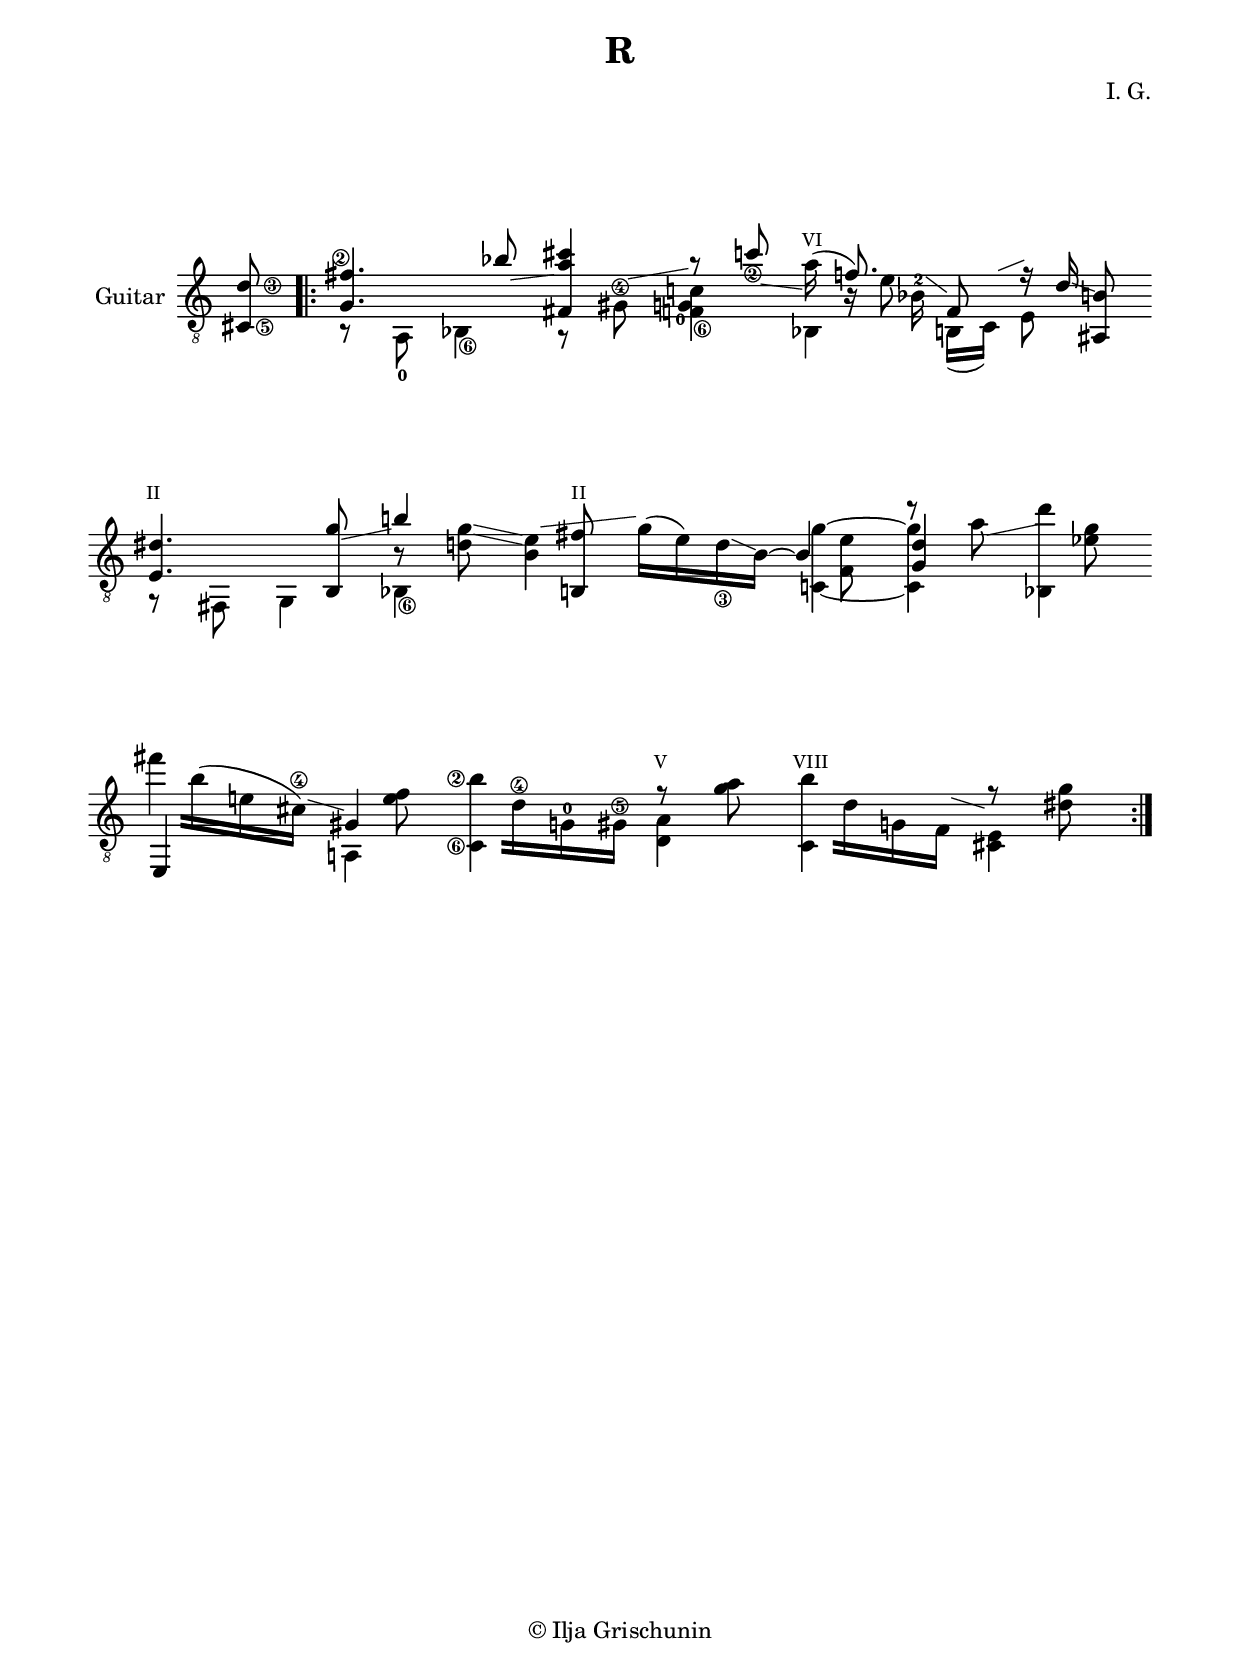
\version "2.19.15"

\language "deutsch"

\header {
  title = "R"
  composer = "I. G."
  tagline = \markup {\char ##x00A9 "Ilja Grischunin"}
}

\paper {
  #(set-paper-size "a4")
  top-markup-spacing.basic-distance = 8
  markup-system-spacing.basic-distance = 25
  top-system-spacing.basic-distance = 20
  system-system-spacing.basic-distance = 25
  score-system-spacing.basic-distance = 28
  last-bottom-spacing.basic-distance = 20
  
  left-margin = 15
  right-margin = 15
}

\layout {
  \context {
    \Voice
    \override Glissando.thickness = #1.5
    \override Glissando.gap = #0.1
  }
  \context {
    \Score
    \remove "Bar_number_engraver"
  }
}

\include "noteHeads.ly"

classicalGuitar = \relative c {
  \time 2/4
  \override Staff.TimeSignature.stencil = ##f
  \override Fingering.staff-padding = #'()
  \override StringNumber.staff-padding = #'()
  \cadenzaOn
  \set stringNumberOrientations = #'(right)
  <cis\5 d'\3>8
  \bar ".|:"\noBreak
  <<
    {
      \override StringNumber.staff-padding = #'()
      \once \override StringNumber.extra-offset = #'(-.6 . -2.3)
      <g' fis'\2>4. b'8-\markup {
        \postscript #"1.5 -1 moveto 4.2 0.5 rlineto stroke"
      }
      <fis, a' cis>4 r8 c''_\2-\markup {
        \postscript #"1.4 -1.4 moveto 4 -0.5 rlineto stroke"
      }
    }
    \\
    {
      \override Fingering.staff-padding = #'()
      \override StringNumber.staff-padding = #'()
      r8 a,,-0
      \once \override StringNumber.extra-offset = #'(.6 . 2.5)
      b4_\6
      r8 gis'\4-\markup {
        \postscript #"1.4 4.2 moveto 5.8 1 rlineto stroke"
      }
      \once \override Fingering.extra-offset = #'(-.4 . .4)
      \once \override StringNumber.extra-offset = #'(.5 . 2.5)
      \displaceHeads #'(1 -1 0)
      <f_\6 g_0 c!>4
    }
  >>
  \time 5/8
  <<
    {
      \override TextScript.font-size = -2
      \once \override TextScript.extra-offset = #'(-.3 . 0)
      \stemDown a'16-"VI"(\noBeam \stemUp f8.)
    }
    \\
    {
      s16 b,\rest e8\noBeam
    }
    \\
    {
      \override Fingering.staff-padding = #'()
      \voiceTwo
      s8. b16^2-\markup {
        \postscript #"1.4 4.4 moveto 2 -1.5 rlineto stroke"
      }
    }
    \\
    {
      \voiceTwo
      b,!4
    }
  >>
  <<
    {
      f'8\noBeam r16 d'-\markup {
        \postscript #"1.5 -1.3 moveto 2.2 -0.8 rlineto stroke"
      }
    }
    \\
    {
      h,16([ cis)]-\markup {
        \postscript #"1.5 5 moveto 2.5 1 rlineto stroke"
      } e8
    }
  >>
  <ais, h'>8
  \time 2/4
  \bar ""
  \break
  <<
    {
      \override TextScript.font-size = -2
      \once \override TextScript.extra-offset = #'(-.3 . 1)
      <e' dis'>4.-"II" <h g''>8-\markup {
        \postscript #"1.5 -1 moveto 4.8 1 rlineto stroke"
      }
    }
    \\
    {
      r8 fis g4
    }
  >>
  <<
    {
      h''!4 s8 <h,, fis''>-"II"
    }
    \\
    {
      h'8\rest <d g>-\markup {
        \postscript #"1.5 5.5 moveto 4.7 -1 rlineto stroke"
      }-\markup {
        \postscript #"1.5 4.6 moveto 4.7 -1 rlineto stroke"
      }
      <h e>4-\markup {
        \postscript #"1.5 5.3 moveto 9.2 1 rlineto stroke"
      }
    }
    \\
    {
      \voiceTwo
      \once \override StringNumber.extra-offset = #'(.6 . 2.5)
      b,4_\6 s
    }
  >>
  <<
    {
      \stemDown
      g''16[( e) d_\3-\markup {
        \postscript #"1.5 -1 moveto 2.3 -1 rlineto stroke"
      } h]~
      \stemUp
      h4
      \stemDown
      \once \override Rest.extra-offset = #'(0 . -1.5)
      r8 a'-\markup {
        \postscript #"1.5 -0.6 moveto 4.8 1 rlineto stroke"
      } <b,, d''>4
    }
    \\
    {
      s4 s8 <f' e'>
      \stemUp
      <g d'>4 s
    }
    \\
    {
      \voiceTwo
      s4
      \once \override NoteColumn.force-hshift = #1.3
      <c,~ g''^~>
      q s8 <es' g>
    }
  >>
  \bar ""
  \break
  <<
    {
      \stemDown
      fis'4 s8 <e, fis>
    }
    \\
    {
      \hideNotes
      r16
      \unHideNotes
      \set stemLeftBeamCount = #2
      h'^([ e, cis\4)]-\markup {
        \postscript #"1.5 4 moveto 3.5 -1 rlineto stroke"
      }
      \stemUp
      gis4
    }
    \\
    {
      \voiceTwo
      \stemUp
      e,4
      \stemDown
      a
    }
  >>
  <<
    {
      \stemDown
      \set stringNumberOrientations = #'(left)
      <c\6 h''\2>4 r8 <g'' a>
    }
    \\
    {
      \override Fingering.staff-padding = #'()
      \override StringNumber.staff-padding = #'()
      \hideNotes
      r16
      \unHideNotes
      \set stemLeftBeamCount = #2
      d[\4 g,^0 gis]\5
      \override TextScript.font-size = -2
      \once \override TextScript.extra-offset = #'(-.3 . 1.3)
      <d a'>4^"V"
    }
  >>
  <<
    {
      \stemDown
      \once \override TextScript.extra-offset = #'(-.8 . 0)
      <c h''>4-"VIII" r8 <dis' g>
    }
    \\
    {
      \hideNotes
      r16
      \unHideNotes
      \set stemLeftBeamCount = #2
      d[ g, f]-\markup {
        \postscript #"1.5 4.2 moveto 3.2 -1 rlineto stroke"
      } <cis e>4
    }
  >>
  \bar ":|."
}

%%%%%%%%%%%%%%%%%%%%%%%%%%%%%%%%%%%%%%
\score {
  \new Staff \with {
    instrumentName = "Guitar"
  }
  {
    \clef "treble_8" \classicalGuitar
  }
  \layout { }
}
